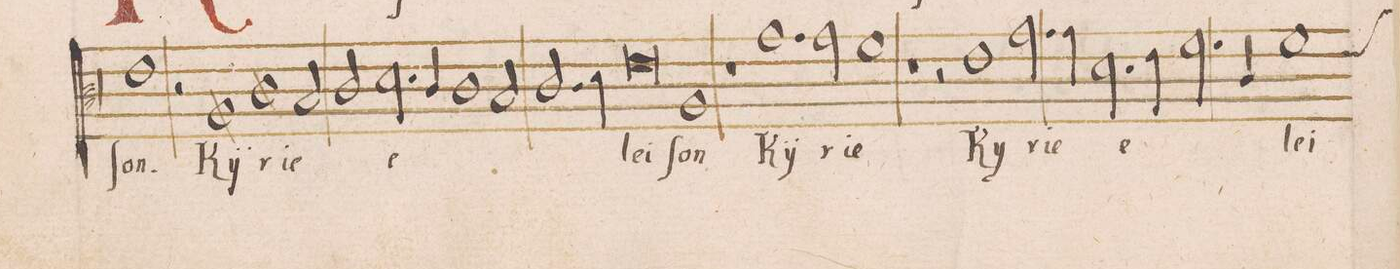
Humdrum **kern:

**kern	**text
*I"DISCANTVS	*
*clefC3	*
*k[]	*
*met(C|)	*
*M2/1	*
1e	-ſon.
=76	=76
2r	.
1A	Kÿ-
1c\	-ri-
=77-	=77-
2B/	-e
2c/	.
2.d\	e-
=78-	=78-
4c/	.
1c	.
2B/	.
=79	=79
2.c/	.
4d\	.
0e	-lei-
=80-	=80-
1A	-ſon
=81	=81
1r	.
1.g	Kÿ-
=82-	=82-
2g\	-ri-
1f	-e
=83	=83
1r	.
2r	.
1e\	Ky-
=84-	=84-
2.g\	-ri-
4g\	-e
2.d\	e-
=85-	=85-
4e\	.
2.f\	.
4c/	.
1f\	-lei-
=86-	=86-
*custos:e	*
*-	*-
